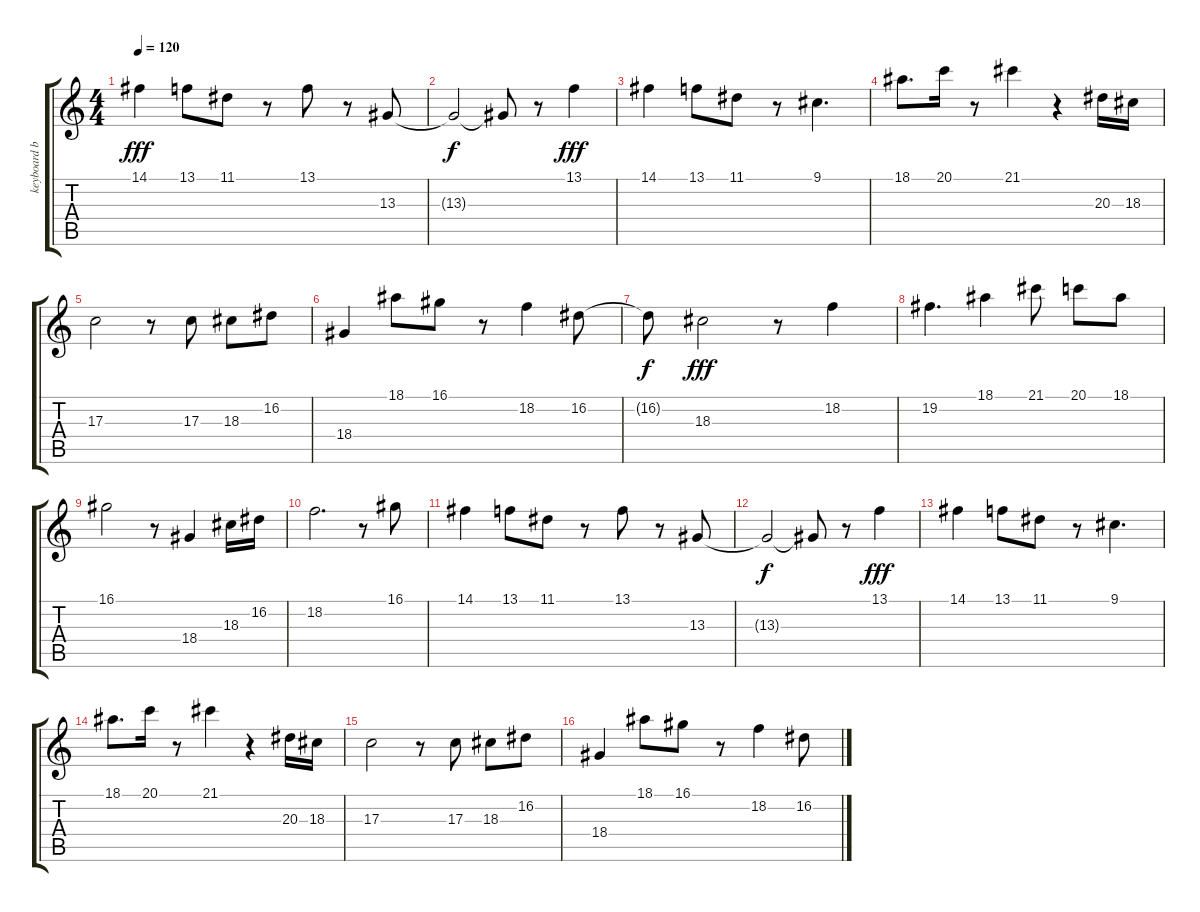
\track ("keyboard brass" "keyboard b") {instrument synthbrass1}
\staff {score tabs}
\tuning (E4 B3 G3 D3 A2 E2) {hide}
\ts (4 4)
\tempo 120
\clef g2
\ks c
14.1.4{dy fff} 13.1.8 11.1.8 r.8 13.1.8 r.8 13.3.8 |
13.3{t}.2{dy f} 13.3{t}.8 r.8 13.1.4{dy fff} |
14.1.4 13.1.8 11.1.8 r.8 9.1.4{d} |
18.1.8{d} 20.1.16 r.8 21.1.4 r.4 20.3.16 18.3.16 |
17.3.2 r.8 17.3.8 18.3.8 16.2.8 |
18.4.4 18.1.8 16.1.8 r.8 18.2.4 16.2.8 |
16.2{t}.8{dy f} 18.3.2{dy fff} r.8 18.2.4 |
19.2.4{d} 18.1.4 21.1.8 20.1.8 18.1.8 |
16.1.2 r.8 18.4.4 18.3.16 16.2.16 |
18.2.2{d} r.8 16.1.8 |
14.1.4 13.1.8 11.1.8 r.8 13.1.8 r.8 13.3.8 |
13.3{t}.2{dy f} 13.3{t}.8 r.8 13.1.4{dy fff} |
14.1.4 13.1.8 11.1.8 r.8 9.1.4{d} |
18.1.8{d} 20.1.16 r.8 21.1.4 r.4 20.3.16 18.3.16 |
17.3.2 r.8 17.3.8 18.3.8 16.2.8 |
18.4.4 18.1.8 16.1.8 r.8 18.2.4 16.2.8
